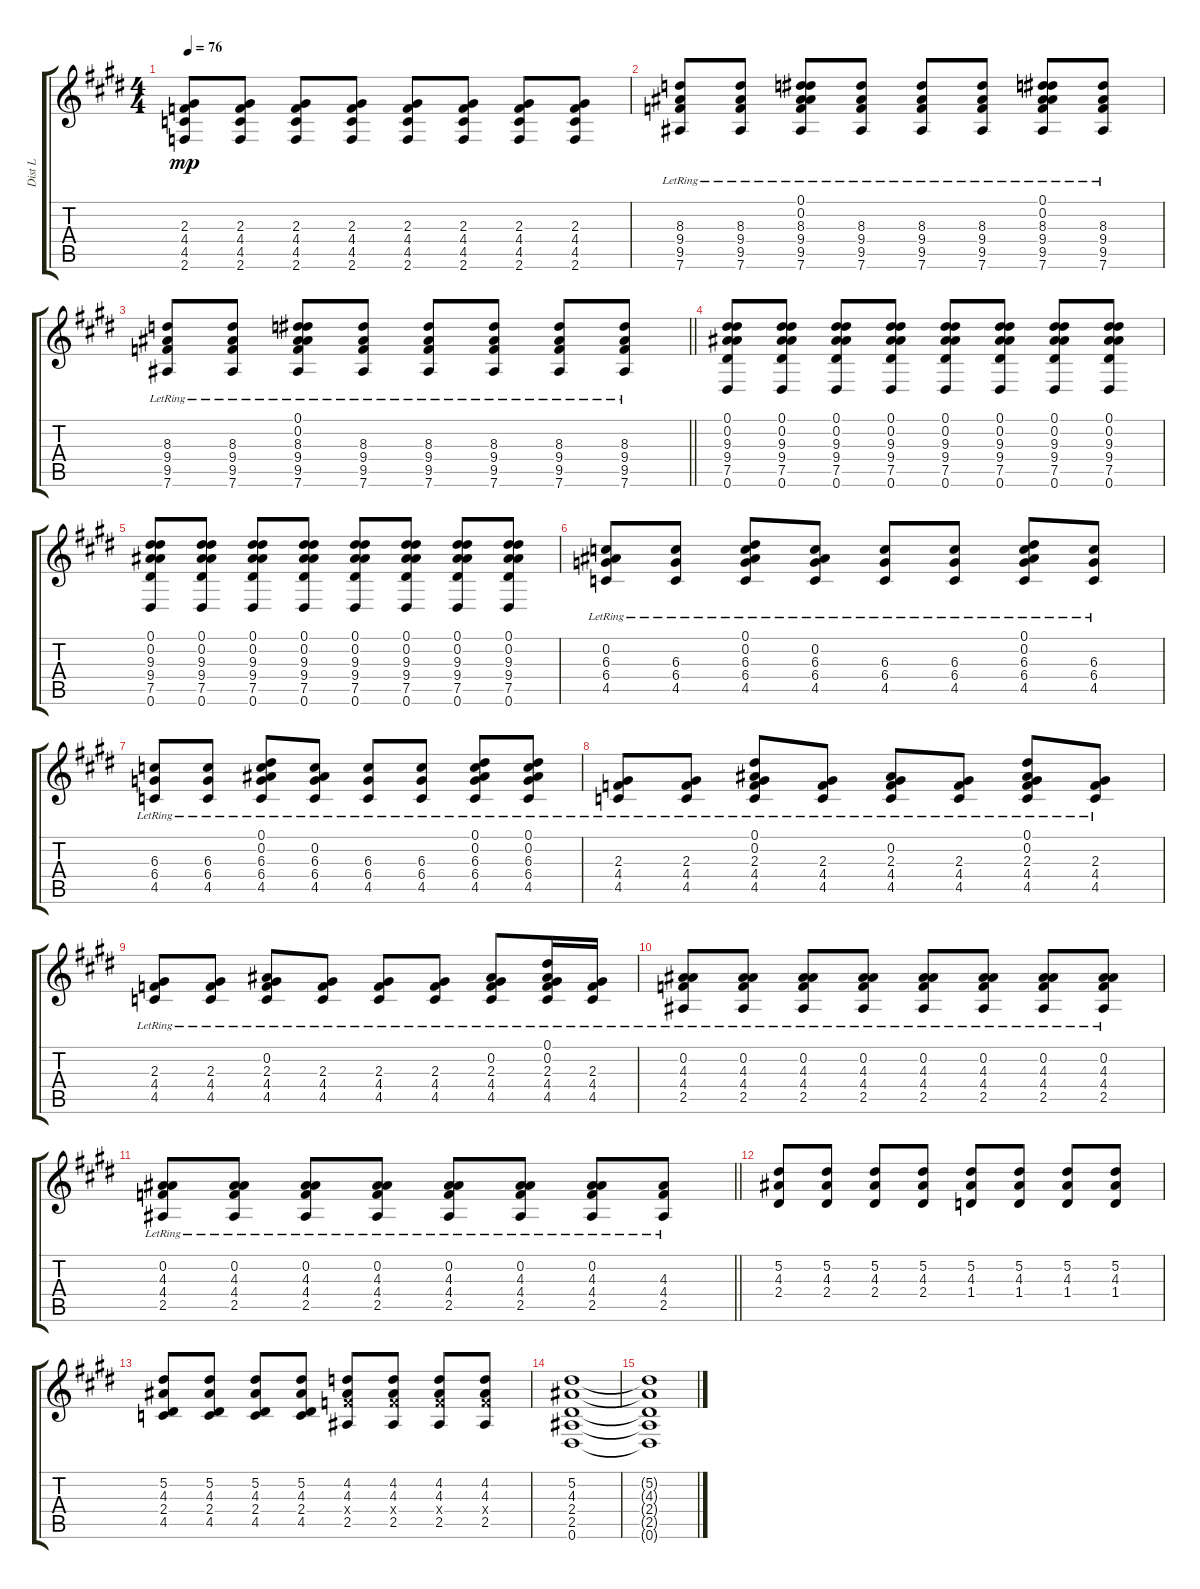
\track ("Dist L" "Dist L") {instrument distortionguitar}
\staff {score tabs}
\tuning (Eb4 Bb3 Gb3 Db3 Ab2 Eb2) {hide}
\ts (4 4)
\tempo 76
\clef g2
\ks c#minor
(2.3 4.4 4.5 2.6).8{dy mp} (2.3 4.4 4.5 2.6).8 (2.3 4.4 4.5 2.6).8 (2.3 4.4 4.5 2.6).8 (2.3 4.4 4.5 2.6).8 (2.3 4.4 4.5 2.6).8 (2.3 4.4 4.5 2.6).8 (2.3 4.4 4.5 2.6).8 |
(8.3{lr} 9.4{lr} 9.5{lr} 7.6{lr}).8 (8.3{lr} 9.4{lr} 9.5{lr} 7.6{lr}).8 (0.1{lr} 0.2{lr} 8.3{lr} 9.4{lr} 9.5{lr} 7.6{lr}).8 (8.3{lr} 9.4{lr} 9.5{lr} 7.6{lr}).8 (8.3{lr} 9.4{lr} 9.5{lr} 7.6{lr}).8 (8.3{lr} 9.4{lr} 9.5{lr} 7.6{lr}).8 (0.1{lr} 0.2{lr} 8.3{lr} 9.4{lr} 9.5{lr} 7.6{lr}).8 (8.3{lr} 9.4{lr} 9.5{lr} 7.6{lr}).8 |
\barLineRight lightlight
(8.3{lr} 9.4{lr} 9.5{lr} 7.6{lr}).8 (8.3{lr} 9.4{lr} 9.5{lr} 7.6{lr}).8 (0.1{lr} 0.2{lr} 8.3{lr} 9.4{lr} 9.5{lr} 7.6{lr}).8 (8.3{lr} 9.4{lr} 9.5{lr} 7.6{lr}).8 (8.3{lr} 9.4{lr} 9.5{lr} 7.6{lr}).8 (8.3{lr} 9.4{lr} 9.5{lr} 7.6{lr}).8 (8.3{lr} 9.4{lr} 9.5{lr} 7.6{lr}).8 (8.3{lr} 9.4{lr} 9.5{lr} 7.6{lr}).8 |
\ks e
(0.1 0.2 9.3 9.4 7.5 0.6).8 (0.1 0.2 9.3 9.4 7.5 0.6).8 (0.1 0.2 9.3 9.4 7.5 0.6).8 (0.1 0.2 9.3 9.4 7.5 0.6).8 (0.1 0.2 9.3 9.4 7.5 0.6).8 (0.1 0.2 9.3 9.4 7.5 0.6).8 (0.1 0.2 9.3 9.4 7.5 0.6).8 (0.1 0.2 9.3 9.4 7.5 0.6).8 |
\ks c#minor
(0.1 0.2 9.3 9.4 7.5 0.6).8 (0.1 0.2 9.3 9.4 7.5 0.6).8 (0.1 0.2 9.3 9.4 7.5 0.6).8 (0.1 0.2 9.3 9.4 7.5 0.6).8 (0.1 0.2 9.3 9.4 7.5 0.6).8 (0.1 0.2 9.3 9.4 7.5 0.6).8 (0.1 0.2 9.3 9.4 7.5 0.6).8 (0.1 0.2 9.3 9.4 7.5 0.6).8 |
(0.2{lr} 6.3{lr} 6.4{lr} 4.5{lr}).8 (6.3{lr} 6.4{lr} 4.5{lr}).8 (0.1{lr} 0.2{lr} 6.3{lr} 6.4{lr} 4.5{lr}).8 (0.2{lr} 6.3{lr} 6.4{lr} 4.5{lr}).8 (6.3{lr} 6.4{lr} 4.5{lr}).8 (6.3{lr} 6.4{lr} 4.5{lr}).8 (0.1{lr} 0.2{lr} 6.3{lr} 6.4{lr} 4.5{lr}).8 (6.3{lr} 6.4{lr} 4.5{lr}).8 |
(6.3{lr} 6.4{lr} 4.5{lr}).8 (6.3{lr} 6.4{lr} 4.5{lr}).8 (0.1{lr} 0.2{lr} 6.3{lr} 6.4{lr} 4.5{lr}).8 (0.2{lr} 6.3{lr} 6.4{lr} 4.5{lr}).8 (6.3{lr} 6.4{lr} 4.5{lr}).8 (6.3{lr} 6.4{lr} 4.5{lr}).8 (0.1{lr} 0.2{lr} 6.3{lr} 6.4{lr} 4.5{lr}).8 (0.1{lr} 0.2{lr} 6.3{lr} 6.4{lr} 4.5{lr}).8 |
\ks e
(2.3{lr} 4.4{lr} 4.5{lr}).8 (2.3{lr} 4.4{lr} 4.5{lr}).8 (0.1{lr} 0.2{lr} 2.3{lr} 4.4{lr} 4.5{lr}).8 (2.3{lr} 4.4{lr} 4.5{lr}).8 (0.2{lr} 2.3{lr} 4.4{lr} 4.5{lr}).8 (2.3{lr} 4.4{lr} 4.5{lr}).8 (0.1{lr} 0.2{lr} 2.3{lr} 4.4{lr} 4.5{lr}).8 (2.3{lr} 4.4{lr} 4.5{lr}).8 |
\ks c#minor
(2.3{lr} 4.4{lr} 4.5{lr}).8 (2.3{lr} 4.4{lr} 4.5{lr}).8 (0.2{lr} 2.3{lr} 4.4{lr} 4.5{lr}).8 (2.3{lr} 4.4{lr} 4.5{lr}).8 (2.3{lr} 4.4{lr} 4.5{lr}).8 (2.3{lr} 4.4{lr} 4.5{lr}).8 (0.2{lr} 2.3{lr} 4.4{lr} 4.5{lr}).8 (0.1{lr} 0.2{lr} 2.3{lr} 4.4{lr} 4.5{lr}).16 (2.3{lr} 4.4{lr} 4.5{lr}).16 |
(0.2{lr} 4.3{lr} 4.4{lr} 2.5{lr}).8 (0.2{lr} 4.3{lr} 4.4{lr} 2.5{lr}).8 (0.2{lr} 4.3{lr} 4.4{lr} 2.5{lr}).8 (0.2{lr} 4.3{lr} 4.4{lr} 2.5{lr}).8 (0.2{lr} 4.3{lr} 4.4{lr} 2.5{lr}).8 (0.2{lr} 4.3{lr} 4.4{lr} 2.5{lr}).8 (0.2{lr} 4.3{lr} 4.4{lr} 2.5{lr}).8 (0.2{lr} 4.3{lr} 4.4{lr} 2.5{lr}).8 |
\barLineRight lightlight
(0.2{lr} 4.3{lr} 4.4{lr} 2.5{lr}).8 (0.2{lr} 4.3{lr} 4.4{lr} 2.5{lr}).8 (0.2{lr} 4.3{lr} 4.4{lr} 2.5{lr}).8 (0.2{lr} 4.3{lr} 4.4{lr} 2.5{lr}).8 (0.2{lr} 4.3{lr} 4.4{lr} 2.5{lr}).8 (0.2{lr} 4.3{lr} 4.4{lr} 2.5{lr}).8 (0.2{lr} 4.3{lr} 4.4{lr} 2.5{lr}).8 (4.3{lr} 4.4{lr} 2.5{lr}).8 |
\ks e
(5.2 4.3 2.4).8 (5.2 4.3 2.4).8 (5.2 4.3 2.4).8 (5.2 4.3 2.4).8 (5.2 4.3 1.4).8 (5.2 4.3 1.4).8 (5.2 4.3 1.4).8 (5.2 4.3 1.4).8 |
\ks c#minor
(5.2 4.3 2.4 4.5).8 (5.2 4.3 2.4 4.5).8 (5.2 4.3 2.4 4.5).8 (5.2 4.3 2.4 4.5).8 (4.2 4.3 4.4{x} 2.5).8 (4.2 4.3 4.4{x} 2.5).8 (4.2 4.3 4.4{x} 2.5).8 (4.2 4.3 4.4{x} 2.5).8 |
(5.2 4.3 2.4 2.5 0.6).1 |
(5.2{t} 4.3{t} 2.4{t} 2.5{t} 0.6{t}).1
